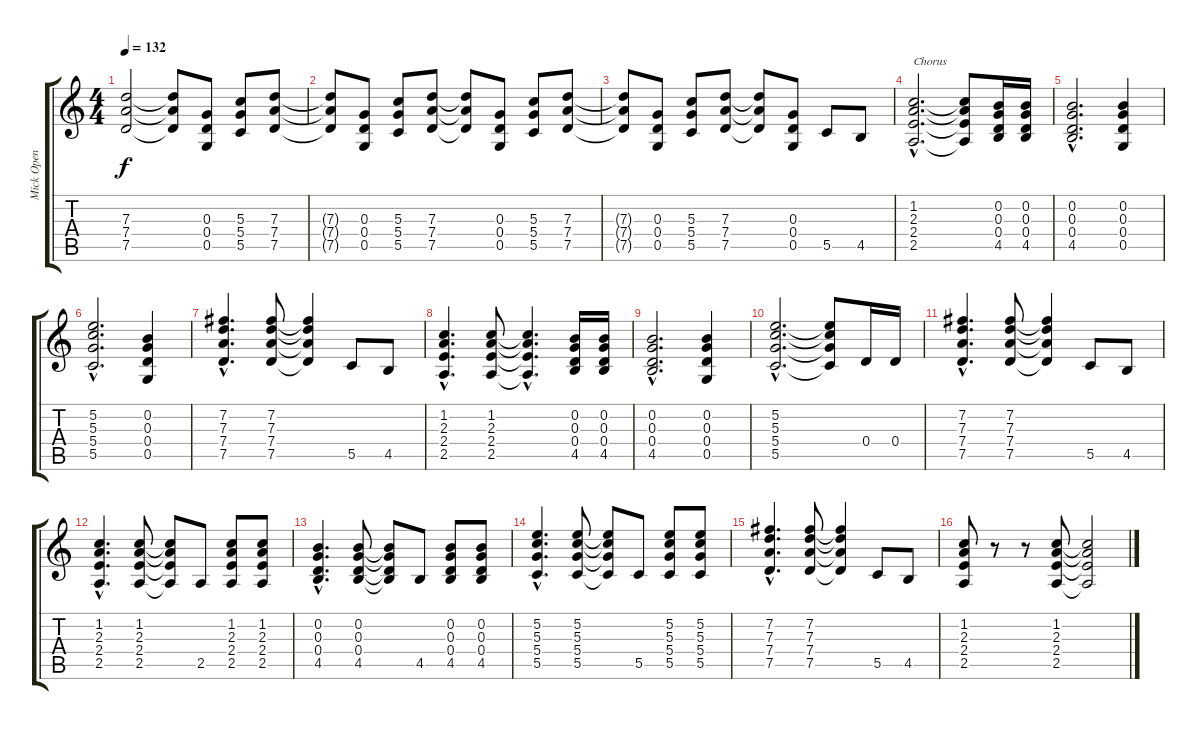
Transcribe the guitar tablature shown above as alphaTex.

\track ("Mick Open G" "Mick Open ") {instrument electricguitarjazz}
\staff {score tabs}
\tuning (D4 B3 G3 D3 G2 D2) {hide}
\ts (4 4)
\tempo 132
\clef g2
\ks c
(7.3 7.4 7.5).2{dy f} (7.3{t} 7.4{t} 7.5{t}).8 (0.3 0.4 0.5).8 (5.3 5.4 5.5).8 (7.3 7.4 7.5).8 |
(7.3{t} 7.4{t} 7.5{t}).8 (0.3 0.4 0.5).8 (5.3 5.4 5.5).8 (7.3 7.4 7.5).8 (7.3{t} 7.4{t} 7.5{t}).8 (0.3 0.4 0.5).8 (5.3 5.4 5.5).8 (7.3 7.4 7.5).8 |
(7.3{t} 7.4{t} 7.5{t}).8 (0.3 0.4 0.5).8 (5.3 5.4 5.5).8 (7.3 7.4 7.5).8 (7.3{t} 7.4{t} 7.5{t}).8 (0.3 0.4 0.5).8 5.5.8 4.5.8 |
(1.2{hac} 2.3{hac} 2.4{hac} 2.5{hac}).2{d txt "Chorus"} (1.2{t} 2.3{t} 2.4{t} 2.5{t}).8 (0.2 0.3 0.4 4.5).16 (0.2 0.3 0.4 4.5).16 |
(0.2{hac} 0.3{hac} 0.4{hac} 4.5{hac}).2{d} (0.2 0.3 0.4 0.5).4 |
(5.2{hac} 5.3{hac} 5.4{hac} 5.5{hac}).2{d} (0.2 0.3 0.4 0.5).4 |
(7.2{hac} 7.3{hac} 7.4{hac} 7.5{hac}).4{d} (7.2 7.3 7.4 7.5).8 (7.2{t} 7.3{t} 7.4{t} 7.5{t}).4 5.5.8 4.5.8 |
(1.2{hac} 2.3{hac} 2.4{hac} 2.5{hac}).4{d} (1.2 2.3 2.4 2.5).8 (1.2{hac t} 2.3{hac t} 2.4{hac t} 2.5{hac t}).4{d} (0.2 0.3 0.4 4.5).16 (0.2 0.3 0.4 4.5).16 |
(0.2{hac} 0.3{hac} 0.4{hac} 4.5{hac}).2{d} (0.2 0.3 0.4 0.5).4 |
(5.2{hac} 5.3{hac} 5.4{hac} 5.5{hac}).2{d} (5.2{t} 5.3{t} 5.4{t} 5.5{t}).8 0.4.16 0.4.16 |
(7.2{hac} 7.3{hac} 7.4{hac} 7.5{hac}).4{d} (7.2 7.3 7.4 7.5).8 (7.2{t} 7.3{t} 7.4{t} 7.5{t}).4 5.5.8 4.5.8 |
(1.2{hac} 2.3{hac} 2.4{hac} 2.5{hac}).4{d} (1.2 2.3 2.4 2.5).8 (1.2{t} 2.3{t} 2.4{t} 2.5{t}).8 2.5.8 (1.2 2.3 2.4 2.5).8 (1.2 2.3 2.4 2.5).8 |
(0.2{hac} 0.3{hac} 0.4{hac} 4.5{hac}).4{d} (0.2 0.3 0.4 4.5).8 (0.2{t} 0.3{t} 0.4{t} 4.5{t}).8 4.5.8 (0.2 0.3 0.4 4.5).8 (0.2 0.3 0.4 4.5).8 |
(5.2{hac} 5.3{hac} 5.4{hac} 5.5{hac}).4{d} (5.2 5.3 5.4 5.5).8 (5.2{t} 5.3{t} 5.4{t} 5.5{t}).8 5.5.8 (5.2 5.3 5.4 5.5).8 (5.2 5.3 5.4 5.5).8 |
(7.2{hac} 7.3{hac} 7.4{hac} 7.5{hac}).4{d} (7.2 7.3 7.4 7.5).8 (7.2{t} 7.3{t} 7.4{t} 7.5{t}).4 5.5.8 4.5.8 |
(1.2 2.3 2.4 2.5).8 r.8 r.8 (1.2 2.3 2.4 2.5).8 (1.2{t} 2.3{t} 2.4{t} 2.5{t}).2
